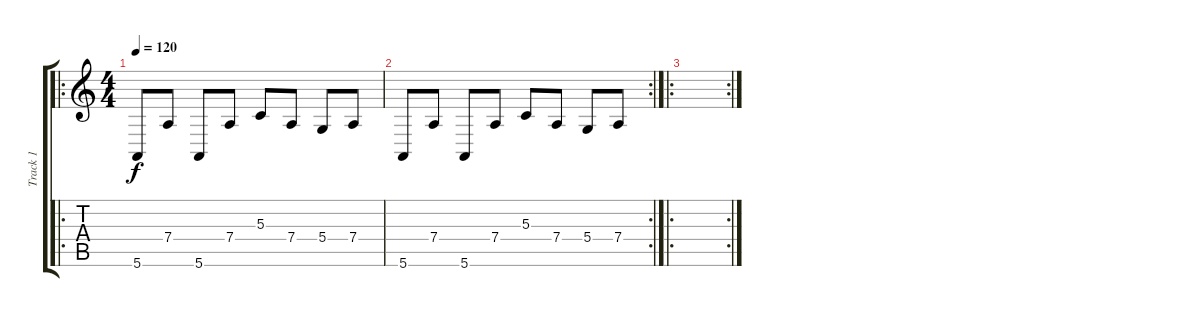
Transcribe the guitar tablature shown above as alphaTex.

\track ("Track 1" "Track 1") {instrument musicbox}
\staff {score tabs}
\tuning (E4 B3 G3 D3 A2 E2) {hide}
\ro
\ts (4 4)
\tempo 120
\clef g2
\ks c
5.6.8{dy f} 7.4.8 5.6.8 7.4.8 5.3.8 7.4.8 5.4.8 7.4.8 |
\rc 2
5.6.8 7.4.8 5.6.8 7.4.8 5.3.8 7.4.8 5.4.8 7.4.8 |
\ro
\rc 2
